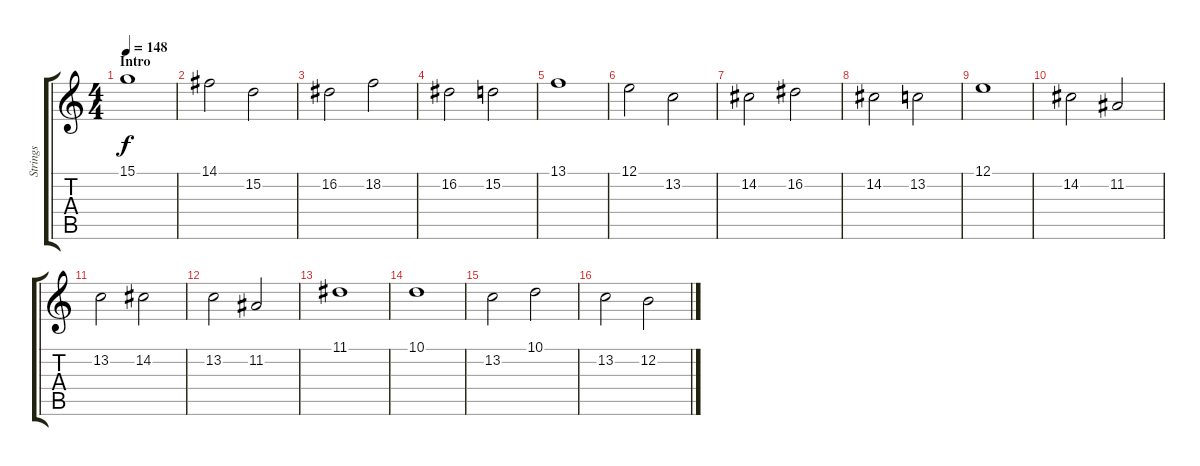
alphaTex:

\track ("Strings" "Strings") {instrument stringensemble1}
\staff {score tabs}
\tuning (E4 B3 G3 D3 A2 E2) {hide}
\ts (4 4)
\section ("" "Intro")
\tempo 148
\clef g2
\ks c
15.1.1{dy f instrument stringensemble1} |
14.1.2 15.2.2 |
16.2.2 18.2.2 |
16.2.2 15.2.2 |
13.1.1 |
12.1.2 13.2.2 |
14.2.2 16.2.2 |
14.2.2 13.2.2 |
12.1.1 |
14.2.2 11.2.2 |
13.2.2 14.2.2 |
13.2.2 11.2.2 |
11.1.1 |
10.1.1 |
13.2.2 10.1.2 |
13.2.2 12.2.2
